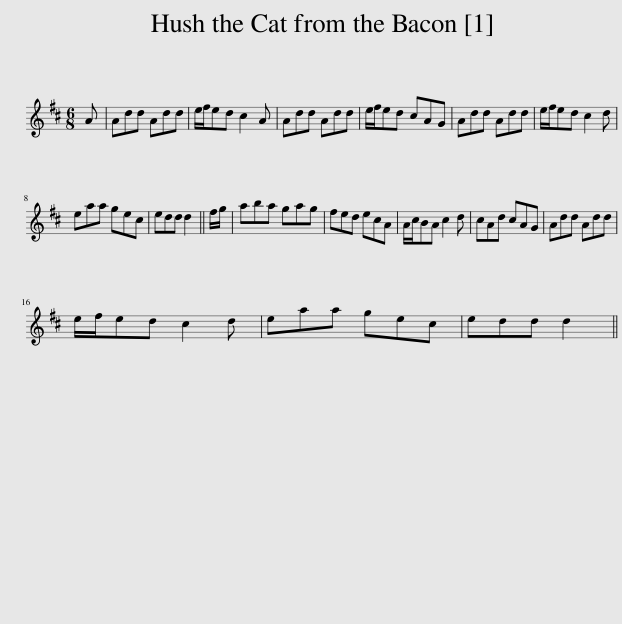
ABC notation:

X:1
L:1/8
M:6/8
I:linebreak $
K:D
V:1 treble
V:1
 A | Add Add | e/f/ed c2 A | Add Add | e/f/ed cAG | %5
 Add Add | e/f/ed c2 d |$ eaa gec | edd d2 || f/g/ | %10
 aba gag | fed ecA | A/c/BA c2 d | cAd cAG | Add Add |$ %15
 e/f/ed c2 d | eaa gec | edd d2 || %18
